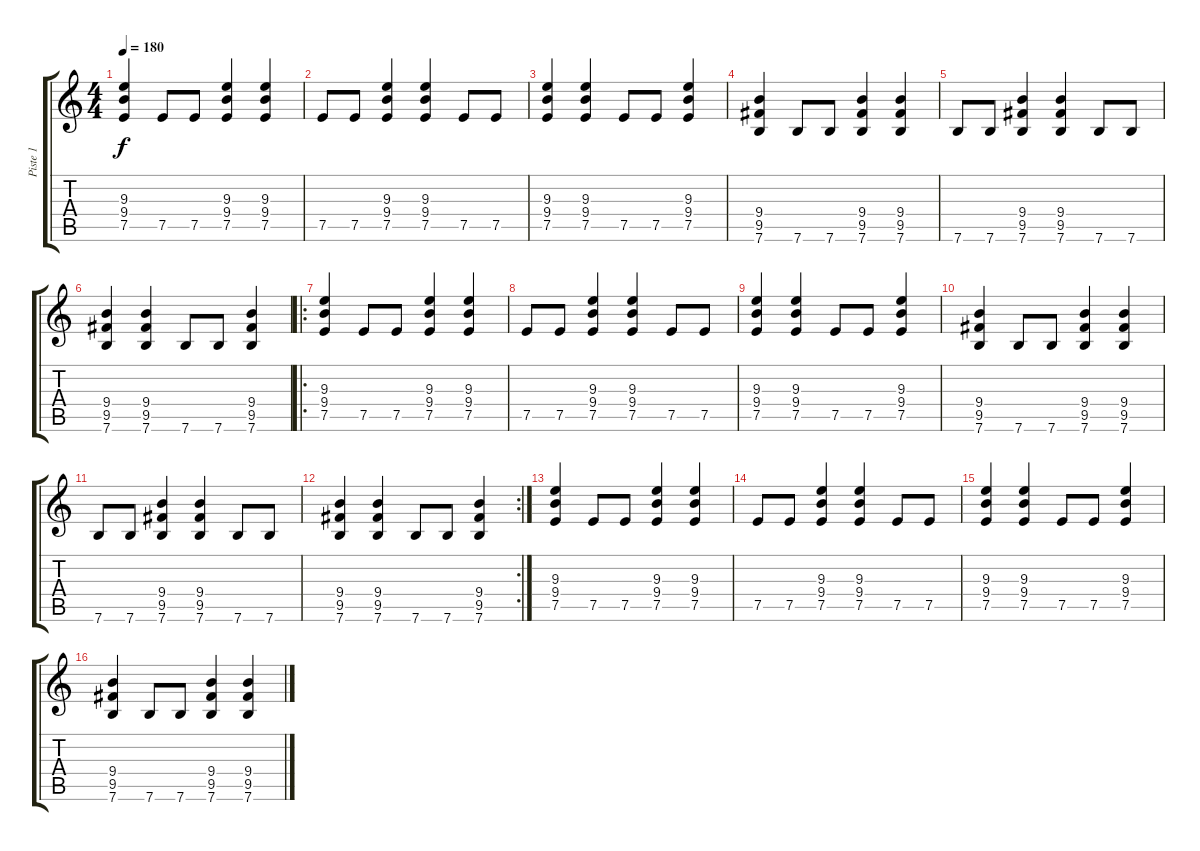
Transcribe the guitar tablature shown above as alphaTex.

\track ("Piste 1" "Piste 1") {instrument distortionguitar}
\staff {score tabs}
\tuning (E4 B3 G3 D3 A2 E2) {hide}
\ts (4 4)
\tempo 180
\clef g2
\ks c
(9.3 9.4 7.5).4{dy f} 7.5.8 7.5.8 (9.3 9.4 7.5).4 (9.3 9.4 7.5).4 |
7.5.8 7.5.8 (9.3 9.4 7.5).4 (9.3 9.4 7.5).4 7.5.8 7.5.8 |
(9.3 9.4 7.5).4 (9.3 9.4 7.5).4 7.5.8 7.5.8 (9.3 9.4 7.5).4 |
(9.4 9.5 7.6).4 7.6.8 7.6.8 (9.4 9.5 7.6).4 (9.4 9.5 7.6).4 |
7.6.8 7.6.8 (9.4 9.5 7.6).4 (9.4 9.5 7.6).4 7.6.8 7.6.8 |
(9.4 9.5 7.6).4 (9.4 9.5 7.6).4 7.6.8 7.6.8 (9.4 9.5 7.6).4 |
\ro
(9.3 9.4 7.5).4 7.5.8 7.5.8 (9.3 9.4 7.5).4 (9.3 9.4 7.5).4 |
7.5.8 7.5.8 (9.3 9.4 7.5).4 (9.3 9.4 7.5).4 7.5.8 7.5.8 |
(9.3 9.4 7.5).4 (9.3 9.4 7.5).4 7.5.8 7.5.8 (9.3 9.4 7.5).4 |
(9.4 9.5 7.6).4 7.6.8 7.6.8 (9.4 9.5 7.6).4 (9.4 9.5 7.6).4 |
7.6.8 7.6.8 (9.4 9.5 7.6).4 (9.4 9.5 7.6).4 7.6.8 7.6.8 |
\rc 2
(9.4 9.5 7.6).4 (9.4 9.5 7.6).4 7.6.8 7.6.8 (9.4 9.5 7.6).4 |
(9.3 9.4 7.5).4 7.5.8 7.5.8 (9.3 9.4 7.5).4 (9.3 9.4 7.5).4 |
7.5.8 7.5.8 (9.3 9.4 7.5).4 (9.3 9.4 7.5).4 7.5.8 7.5.8 |
(9.3 9.4 7.5).4 (9.3 9.4 7.5).4 7.5.8 7.5.8 (9.3 9.4 7.5).4 |
(9.4 9.5 7.6).4 7.6.8 7.6.8 (9.4 9.5 7.6).4 (9.4 9.5 7.6).4
